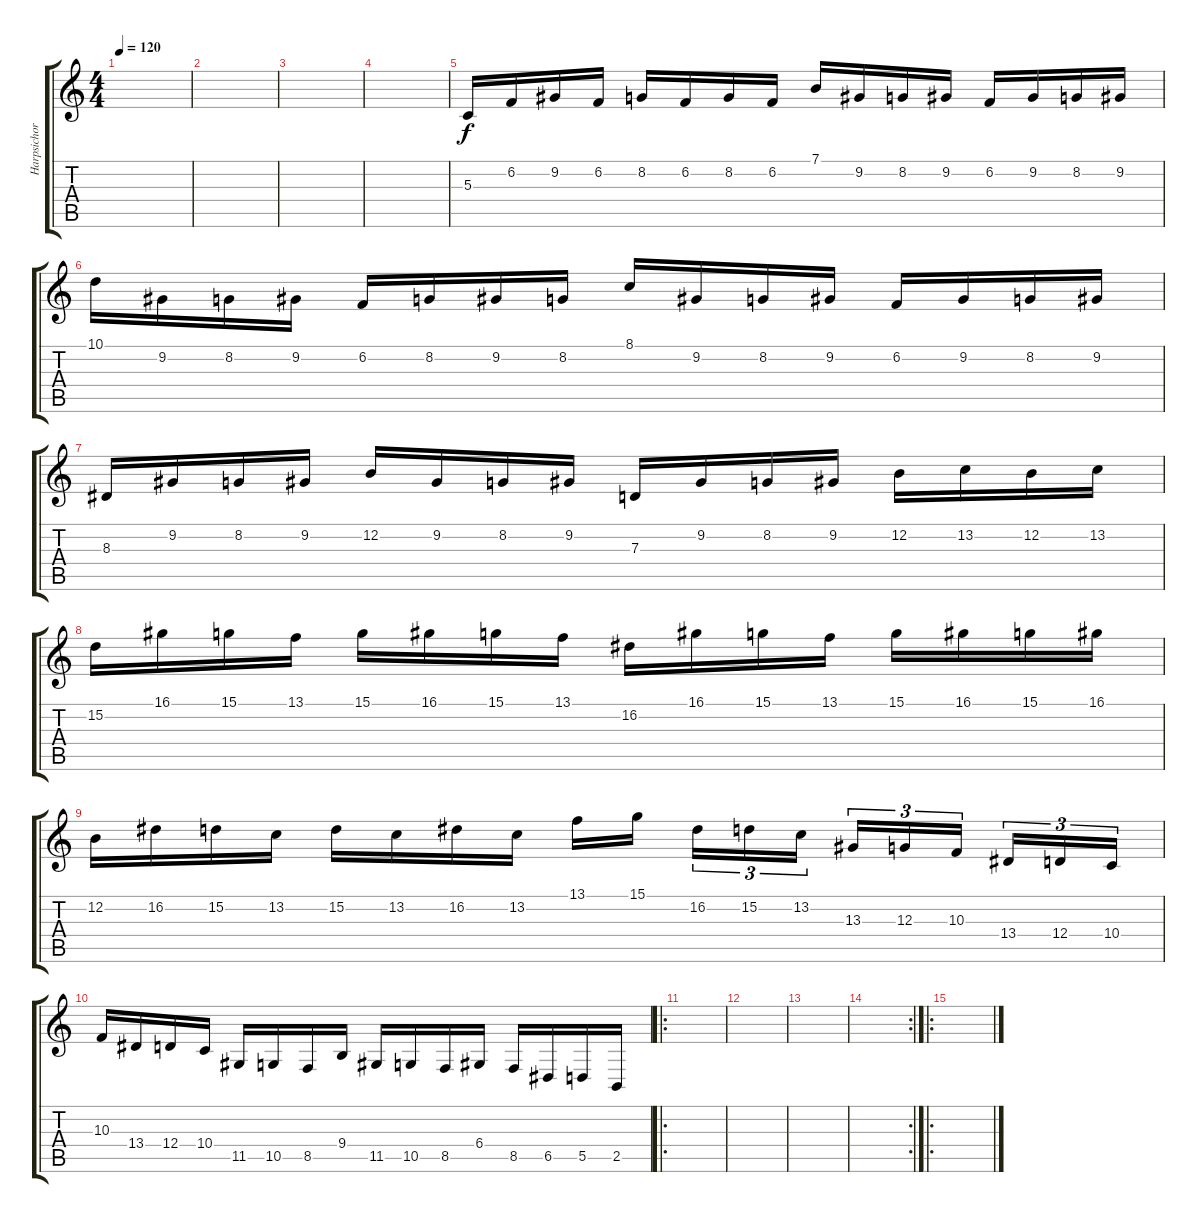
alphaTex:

\track ("Harpsichord" "Harpsichor") {instrument harpsichord}
\staff {score tabs}
\tuning (E4 B3 G3 D3 A2 E2) {hide}
\ts (4 4)
\tempo 120
\clef g2
\ks c
|
|
|
|
5.3.16 6.2.16 9.2.16 6.2.16 8.2.16 6.2.16 8.2.16 6.2.16 7.1.16 9.2.16 8.2.16 9.2.16 6.2.16 9.2.16 8.2.16 9.2.16 |
10.1.16 9.2.16 8.2.16 9.2.16 6.2.16 8.2.16 9.2.16 8.2.16 8.1.16 9.2.16 8.2.16 9.2.16 6.2.16 9.2.16 8.2.16 9.2.16 |
8.3.16 9.2.16 8.2.16 9.2.16 12.2.16 9.2.16 8.2.16 9.2.16 7.3.16 9.2.16 8.2.16 9.2.16 12.2.16 13.2.16 12.2.16 13.2.16 |
15.2.16 16.1.16 15.1.16 13.1.16 15.1.16 16.1.16 15.1.16 13.1.16 16.2.16 16.1.16 15.1.16 13.1.16 15.1.16 16.1.16 15.1.16 16.1.16 |
12.2.16 16.2.16 15.2.16 13.2.16 15.2.16 13.2.16 16.2.16 13.2.16 13.1.16 15.1.16 16.2.16{tu (3 2)} 15.2.16{tu (3 2)} 13.2.16{tu (3 2)} 13.3.16{tu (3 2)} 12.3.16{tu (3 2)} 10.3.16{tu (3 2)} 13.4.16{tu (3 2)} 12.4.16{tu (3 2)} 10.4.16{tu (3 2)} |
10.3.16 13.4.16 12.4.16 10.4.16 11.5.16 10.5.16 8.5.16 9.4.16 11.5.16 10.5.16 8.5.16 6.4.16 8.5.16 6.5.16 5.5.16 2.5.16 |
\ro
|
|
|
\rc 2
|
\ro
